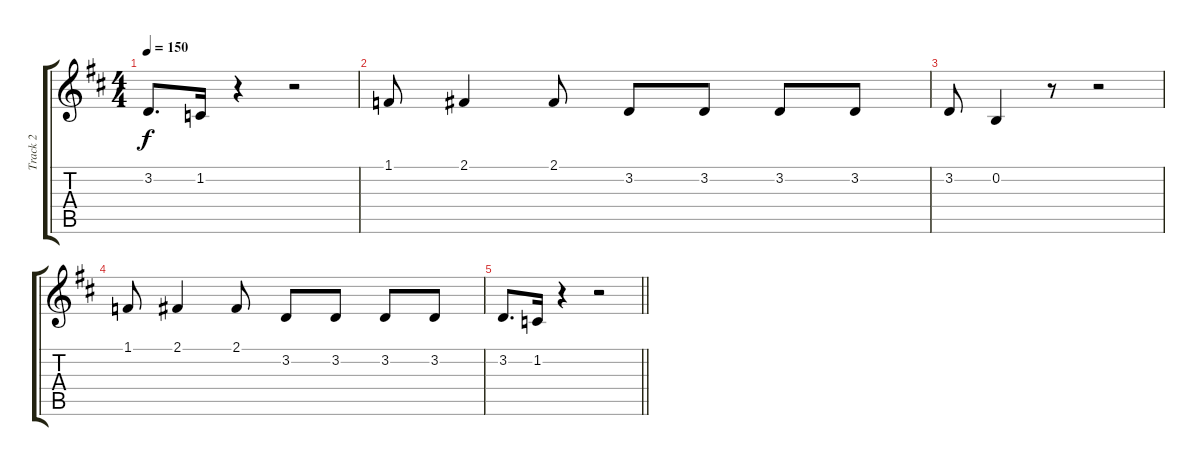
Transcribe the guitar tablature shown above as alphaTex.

\track ("Track 2" "Track 2") {instrument tenorsax}
\staff {score tabs}
\tuning (E4 B3 G3 D3 A2 E2) {hide}
\ts (4 4)
\tempo 150
\clef g2
\ks d
3.2.8{d dy f} 1.2.16 r.4 r.2 |
1.1.8 2.1.4 2.1.8 3.2.8 3.2.8 3.2.8 3.2.8 |
3.2.8 0.2.4 r.8 r.2 |
1.1.8 2.1.4 2.1.8 3.2.8 3.2.8 3.2.8 3.2.8 |
\barLineRight lightlight
3.2.8{d} 1.2.16 r.4 r.2
